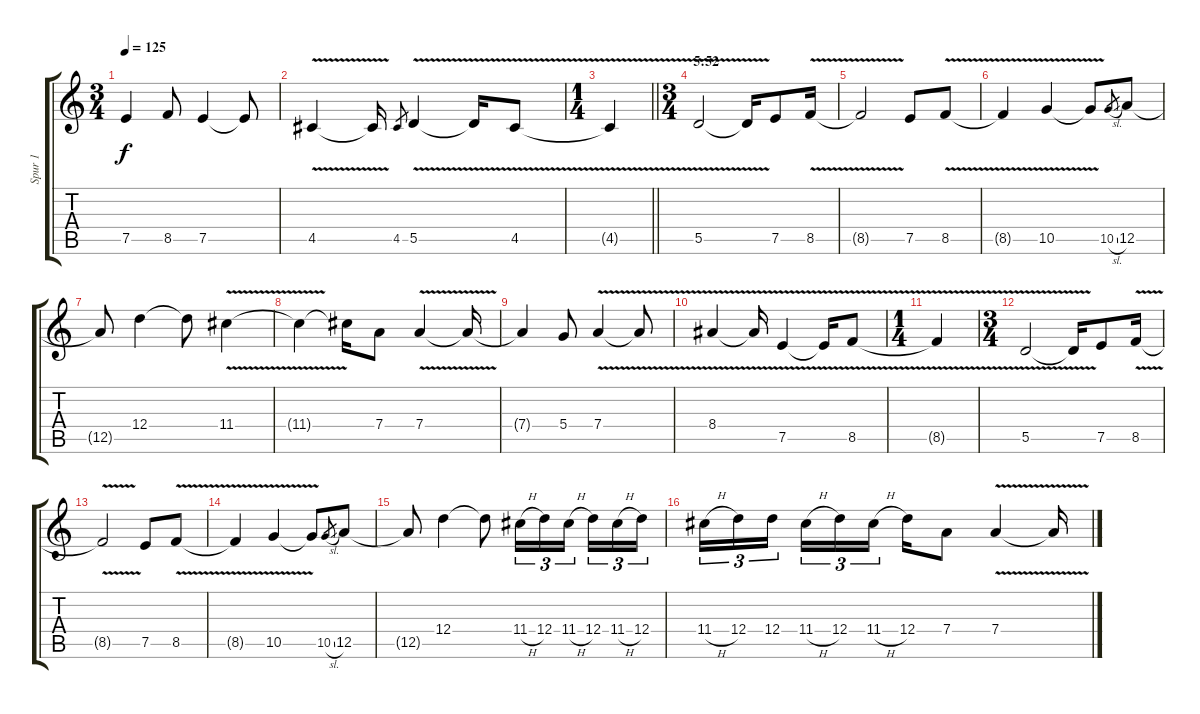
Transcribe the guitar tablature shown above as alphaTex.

\track ("Spur 1" "Spur 1") {instrument overdrivenguitar}
\staff {score tabs}
\tuning (E4 B3 G3 D3 A2 E2) {hide}
\ts (3 4)
\tempo 125
\clef g2
\ks c
7.5{t}.4{dy f} 8.5.8 7.5.4 7.5{t}.8 |
4.5{v}.4 4.5{t}.16 4.5.8{gr} 5.5{v}.4 5.5{t}.16 4.5{v}.8 |
\ts (1 4)
\barLineRight lightlight
4.5{t}.4 |
\ts (3 4)
\section ("" "5:52")
5.5{v}.2 5.5{t}.16 7.5.8 8.5{v}.16 |
8.5{t}.2 7.5.8 8.5{v}.8 |
8.5{t}.4 10.5{v}.4 10.5{t}.8 10.5{sl}.8{gr} 12.5.8 |
12.5{t}.8 12.4.4 12.4{t}.8 11.4{v}.4 |
11.4{t}.4 11.4{t}.16 7.4.8 7.4{v}.4 7.4{t}.16 |
7.4{t}.4 5.4.8 7.4{v}.4 7.4{t}.8 |
8.4{v}.4 8.4{t}.16 7.5{v}.4 7.5{t}.16 8.5{v}.8 |
\ts (1 4)
8.5{t}.4 |
\ts (3 4)
5.5{v}.2 5.5{t}.16 7.5.8 8.5{v}.16 |
8.5{t}.2 7.5.8 8.5{v}.8 |
8.5{t}.4 10.5{v}.4 10.5{t}.8 10.5{sl}.8{gr} 12.5.8 |
12.5{t}.8 12.4.4 12.4{t}.8 11.4{h}.16{tu (3 2)} 12.4.16{tu (3 2)} 11.4{h}.16{tu (3 2)} 12.4.16{tu (3 2)} 11.4{h}.16{tu (3 2)} 12.4.16{tu (3 2)} |
11.4{h}.16{tu (3 2)} 12.4.16{tu (3 2)} 12.4.16{tu (3 2)} 11.4{h}.16{tu (3 2)} 12.4.16{tu (3 2)} 11.4{h}.16{tu (3 2)} 12.4.16 7.4.8 7.4{v}.4 7.4{t}.16
